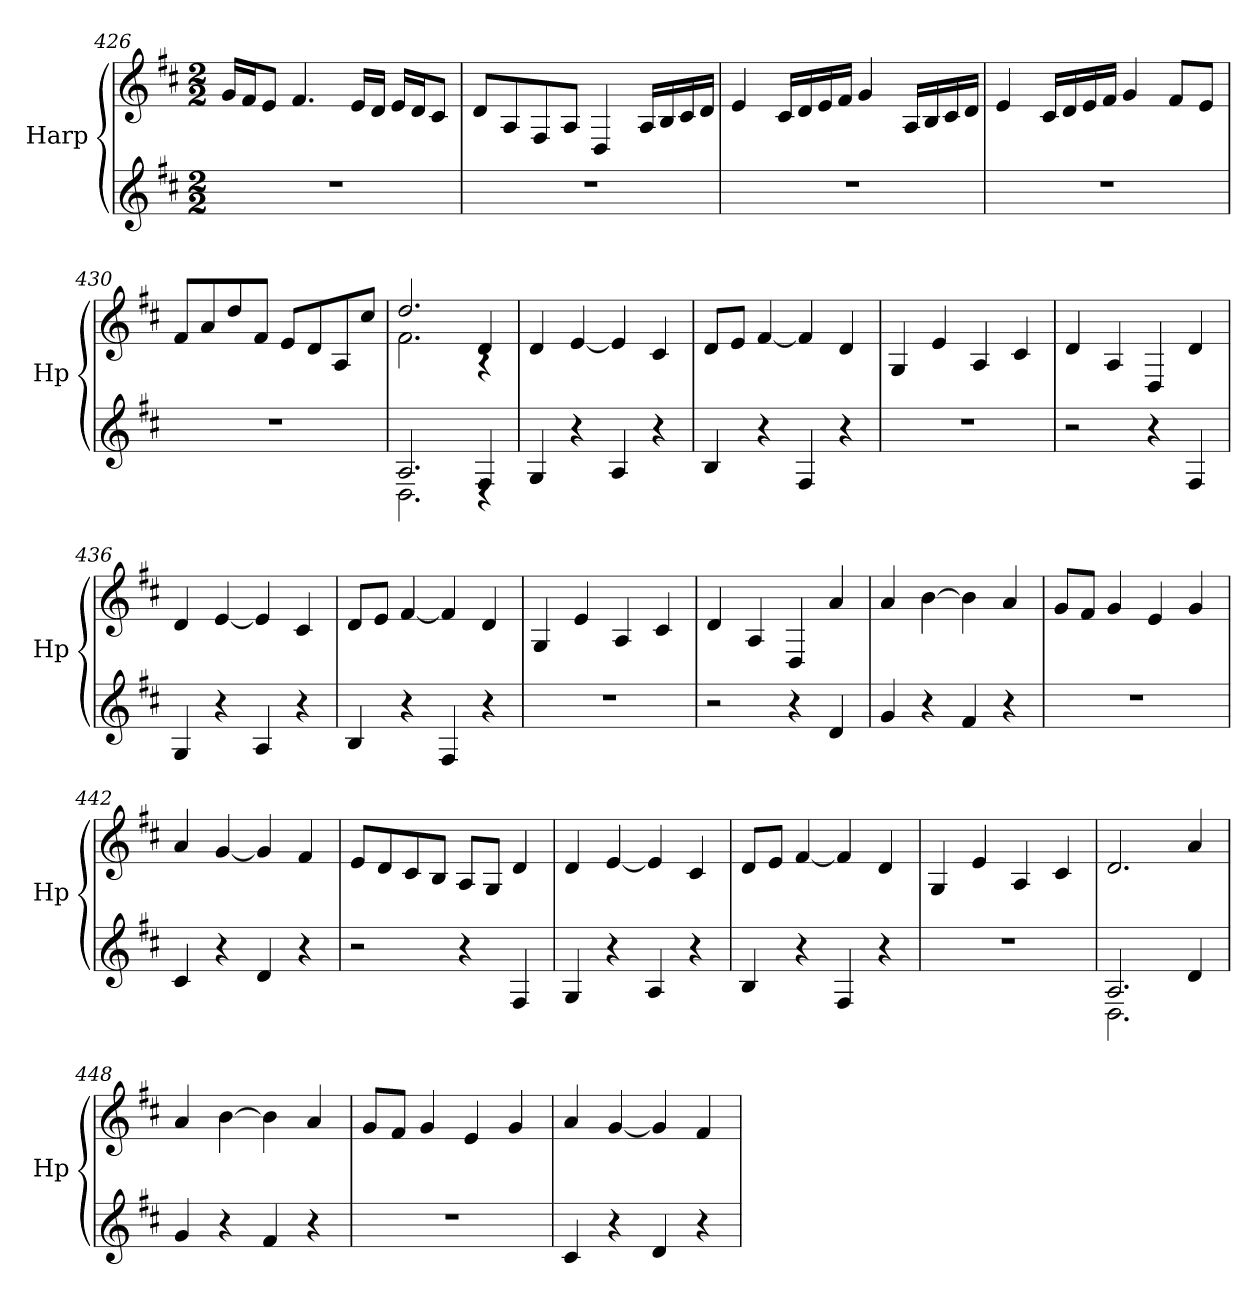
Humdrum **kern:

**kern	**kern
*part1	*part1
*staff2	*staff1
*I"Harp	*
*I'Hp	*
*clefG2	*clefG2
*k[f#c#]	*k[f#c#]
*M2/2	*M2/2
=426	=426
1r	16g/LL
.	16f#/J
.	8e/J
.	4.f#/
.	16e/LL
.	16d/JJ
.	16e/LL
.	16d/J
.	8c#/J
!!LO:PB:g=z
=427	=427
1r	8d/L
.	8A/
.	8F#/
.	8A/J
.	4D/
.	16A/LL
.	16B/
.	16c#/
.	16d/JJ
=428	=428
1r	4e/
.	16c#/LL
.	16d/
.	16e/
.	16f#/JJ
.	4g/
.	16A/LL
.	16B/
.	16c#/
.	16d/JJ
=429	=429
1r	4e/
.	16c#/LL
.	16d/
.	16e/
.	16f#/JJ
.	4g/
.	8f#/L
.	8e/J
=430	=430
1r	8f#/L
.	8a/
.	8dd/
.	8f#/J
.	8e/L
.	8d/
.	8A/
.	8cc#/J
=431	=431
*^	*^
2.A/	2.D\	2.dd/	2.f#\
4F#/	4rD	4d/	4rA
*v	*v	*	*
*	*v	*v
!!LO:LB:g=z
=432	=432
4G/	4d/
4r	[4e/
4A/	4e/]
4r	4c#/
=433	=433
4B/	8d/L
.	8e/J
4r	[4f#/
4F#/	4f#/]
4r	4d/
=434	=434
1r	4G/
.	4e/
.	4A/
.	4c#/
=435	=435
2r	4d/
.	4A/
4r	4D/
4F#/	4d/
=436	=436
4G/	4d/
4r	[4e/
4A/	4e/]
4r	4c#/
=437	=437
4B/	8d/L
.	8e/J
4r	[4f#/
4F#/	4f#/]
4r	4d/
=438	=438
1r	4G/
.	4e/
.	4A/
.	4c#/
=439	=439
2r	4d/
.	4A/
4r	4D/
4d/	4a/
!!LO:LB:g=z
=440	=440
4g/	4a/
4r	[4b\
4f#/	4b\]
4r	4a/
=441	=441
1r	8g/L
.	8f#/J
.	4g/
.	4e/
.	4g/
=442	=442
4c#/	4a/
4r	[4g/
4d/	4g/]
4r	4f#/
=443	=443
2r	8e/L
.	8d/
.	8c#/
.	8B/J
4r	8A/L
.	8G/J
4F#/	4d/
=444	=444
4G/	4d/
4r	[4e/
4A/	4e/]
4r	4c#/
=445	=445
4B/	8d/L
.	8e/J
4r	[4f#/
4F#/	4f#/]
4r	4d/
=446	=446
1r	4G/
.	4e/
.	4A/
.	4c#/
=447	=447
*^	*
2.A/	2.D\	2.d/
4d/	4ryy	4a/
*v	*v	*
!!LO:LB:g=z
=448	=448
4g/	4a/
4r	[4b\
4f#/	4b\]
4r	4a/
=449	=449
1r	8g/L
.	8f#/J
.	4g/
.	4e/
.	4g/
=450	=450
4c#/	4a/
4r	[4g/
4d/	4g/]
4r	4f#/
=	=
*-	*-
